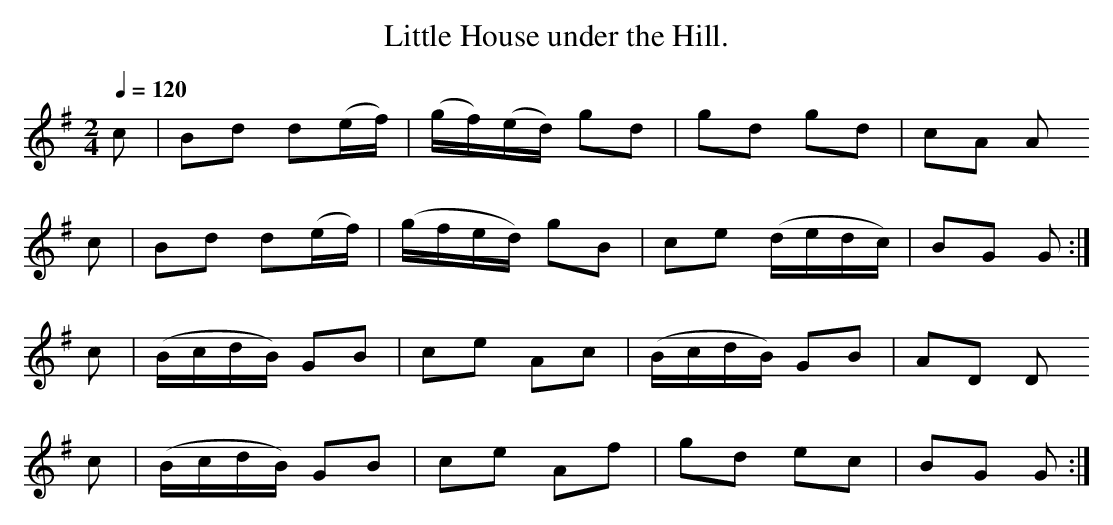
X:1
T:Little House under the Hill.
M:2/4
L:1/16
Q:1/4=120
K:G major
c2| B2d2  d2(ef)|(gf)(ed) g2d2| g2d2  g2d2 |c2A2 A2
c2| B2d2  d2(ef)|(gfed)   g2B2| c2e2 (dedc)|B2G2 G2:|
c2|(BcdB) G2B2  | c2e2    A2c2|(BcdB) G2B2 |A2D2 D2
c2|(BcdB) G2B2  | c2e2    A2f2| g2d2  e2c2 |B2G2 G2:|
